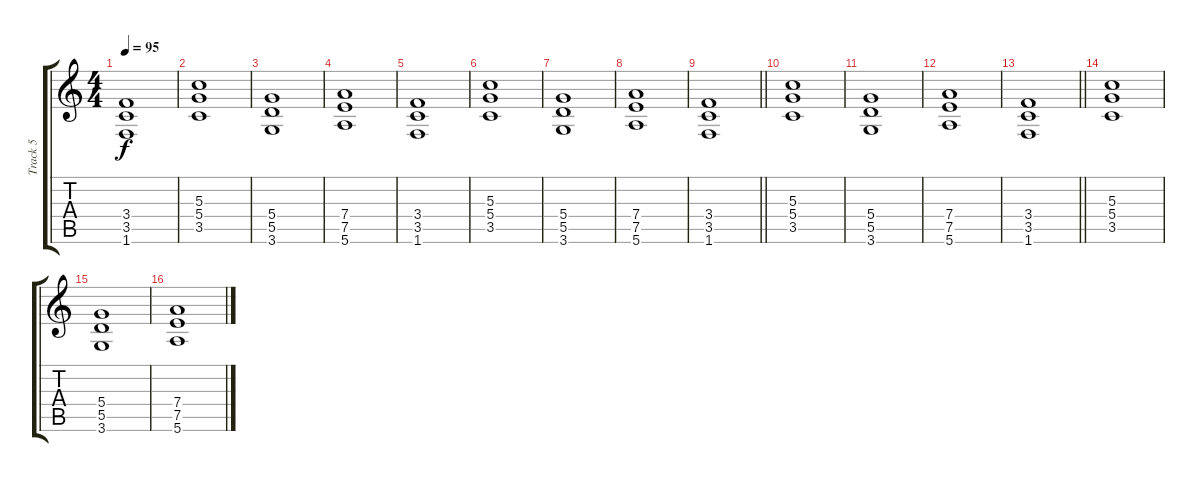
\track ("Track 5" "Track 5") {instrument distortionguitar}
\staff {score tabs}
\tuning (E4 B3 G3 D3 A2 E2) {hide}
\ts (4 4)
\tempo 95
\clef g2
\ks c
(3.4 3.5 1.6).1{dy f} |
(5.3 5.4 3.5).1 |
(5.4 5.5 3.6).1 |
(7.4 7.5 5.6).1 |
(3.4 3.5 1.6).1 |
(5.3 5.4 3.5).1 |
(5.4 5.5 3.6).1 |
(7.4 7.5 5.6).1 |
\barLineRight lightlight
(3.4 3.5 1.6).1 |
(5.3 5.4 3.5).1 |
(5.4 5.5 3.6).1 |
(7.4 7.5 5.6).1 |
\barLineRight lightlight
(3.4 3.5 1.6).1 |
(5.3 5.4 3.5).1 |
(5.4 5.5 3.6).1 |
(7.4 7.5 5.6).1
